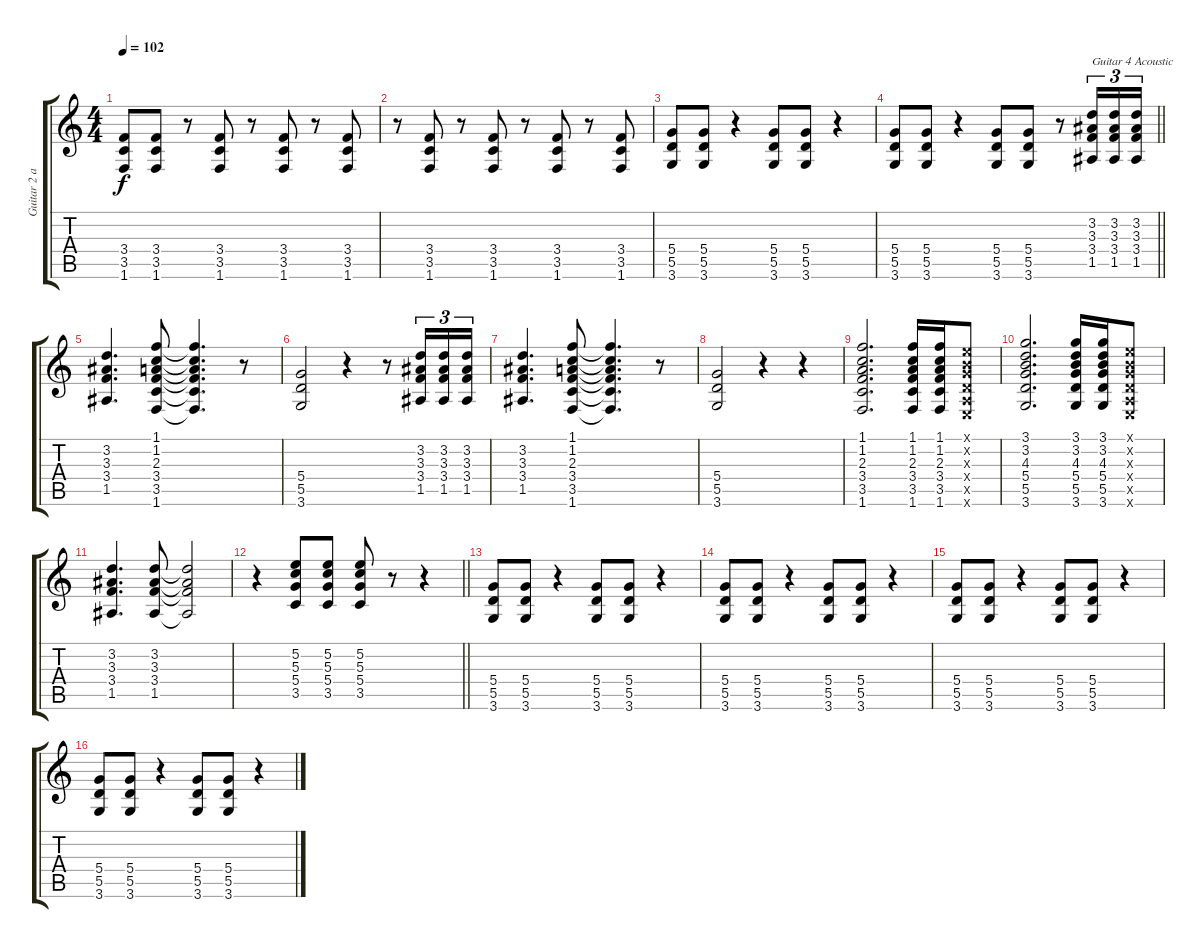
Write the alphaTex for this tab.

\track ("Guitar 2 and 4" "Guitar 2 a") {instrument acousticguitarnylon}
\staff {score tabs}
\tuning (E4 B3 G3 D3 A2 E2) {hide}
\ts (4 4)
\tempo 102
\clef g2
\ks c
(3.4 3.5 1.6).8{dy f} (3.4 3.5 1.6).8 r.8 (3.4 3.5 1.6).8 r.8 (3.4 3.5 1.6).8 r.8 (3.4 3.5 1.6).8 |
r.8 (3.4 3.5 1.6).8 r.8 (3.4 3.5 1.6).8 r.8 (3.4 3.5 1.6).8 r.8 (3.4 3.5 1.6).8 |
(5.4 5.5 3.6).8 (5.4 5.5 3.6).8 r.4 (5.4 5.5 3.6).8 (5.4 5.5 3.6).8 r.4 |
\barLineRight lightlight
(5.4 5.5 3.6).8 (5.4 5.5 3.6).8 r.4 (5.4 5.5 3.6).8 (5.4 5.5 3.6).8 r.8 (3.2 3.3 3.4 1.5).16{tu (3 2) txt "Guitar 4 Acoustic"} (3.2 3.3 3.4 1.5).16{tu (3 2)} (3.2 3.3 3.4 1.5).16{tu (3 2)} |
(3.2 3.3 3.4 1.5).4{d} (1.1 1.2 2.3 3.4 3.5 1.6).8 (1.1{t} 1.2{t} 2.3{t} 3.4{t} 3.5{t} 1.6{t}).4{d} r.8 |
(5.4 5.5 3.6).2 r.4 r.8 (3.2 3.3 3.4 1.5).16{tu (3 2)} (3.2 3.3 3.4 1.5).16{tu (3 2)} (3.2 3.3 3.4 1.5).16{tu (3 2)} |
(3.2 3.3 3.4 1.5).4{d} (1.1 1.2 2.3 3.4 3.5 1.6).8 (1.1{t} 1.2{t} 2.3{t} 3.4{t} 3.5{t} 1.6{t}).4{d} r.8 |
(5.4 5.5 3.6).2 r.4 r.4 |
(1.1 1.2 2.3 3.4 3.5 1.6).2{d} (1.1 1.2 2.3 3.4 3.5 1.6).16 (1.1 1.2 2.3 3.4 3.5 1.6).16 (0.1{x} 0.2{x} 0.3{x} 0.4{x} 0.5{x} 0.6{x}).8 |
(3.1 3.2 4.3 5.4 5.5 3.6).2{d} (3.1 3.2 4.3 5.4 5.5 3.6).16 (3.1 3.2 4.3 5.4 5.5 3.6).16 (0.1{x} 0.2{x} 0.3{x} 0.4{x} 0.5{x} 0.6{x}).8 |
(3.2 3.3 3.4 1.5).4{d} (3.2 3.3 3.4 1.5).8 (3.2{t} 3.3{t} 3.4{t} 1.5{t}).2 |
\barLineRight lightlight
r.4 (5.2 5.3 5.4 3.5).8 (5.2 5.3 5.4 3.5).8 (5.2 5.3 5.4 3.5).8 r.8 r.4 |
(5.4 5.5 3.6).8 (5.4 5.5 3.6).8 r.4 (5.4 5.5 3.6).8 (5.4 5.5 3.6).8 r.4 |
(5.4 5.5 3.6).8 (5.4 5.5 3.6).8 r.4 (5.4 5.5 3.6).8 (5.4 5.5 3.6).8 r.4 |
(5.4 5.5 3.6).8 (5.4 5.5 3.6).8 r.4 (5.4 5.5 3.6).8 (5.4 5.5 3.6).8 r.4 |
(5.4 5.5 3.6).8 (5.4 5.5 3.6).8 r.4 (5.4 5.5 3.6).8 (5.4 5.5 3.6).8 r.4
